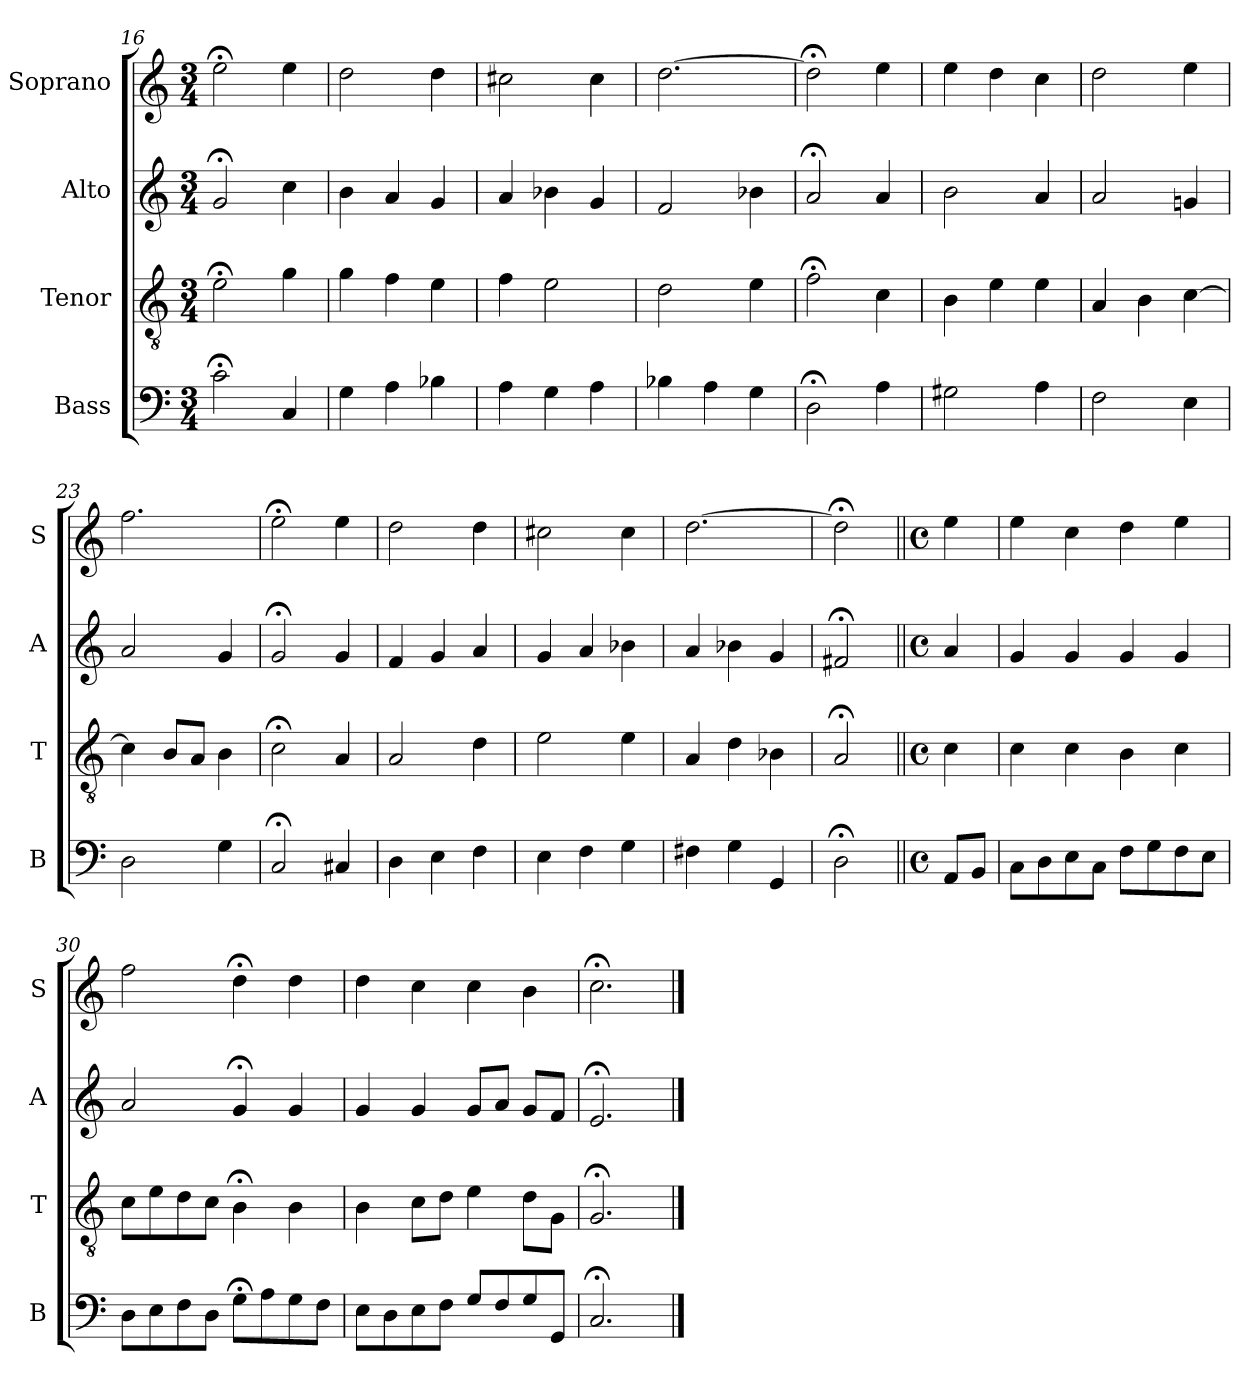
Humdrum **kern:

**kern	**kern	**kern	**kern
*part4	*part3	*part2	*part1
*staff4	*staff3	*staff2	*staff1
*I"Bass	*I"Tenor	*I"Alto	*I"Soprano
*I'B	*I'T	*I'A	*I'S
*clefF4	*clefGv2	*clefG2	*clefG2
*k[]	*k[]	*k[]	*k[]
*C:	*C:	*C:	*C:
*M3/4	*M3/4	*M3/4	*M3/4
=16	=16	=16	=16
2c;<	2e;<	2g;<	2ee;<
4C	4g	4cc	4ee
=17	=17	=17	=17
4G	4g	4b	2dd
4A	4f	4a	.
4B-X	4e	4g	4dd
=18	=18	=18	=18
4A	4f	4a	2cc#X
4G	2e	4b-X	.
4A	.	4g	4cc#
=19	=19	=19	=19
4B-X	2d	2f	[2.dd
4A	.	.	.
4G	4e	4b-X	.
=20	=20	=20	=20
2D;<	2f;<	2a;<	2dd;<]
4A	4c	4a	4ee
=21	=21	=21	=21
2G#X	4B	2b	4ee
.	4e	.	4dd
4A	4e	4a	4cc
=22	=22	=22	=22
2F	4A	2a	2dd
.	4B	.	.
4E	[4c	4gn	4ee
=23	=23	=23	=23
2D	4c]	2a	2.ff
.	8BL	.	.
.	8AJ	.	.
4G	4B	4g	.
=24	=24	=24	=24
2C;<	2c;<	2g;<	2ee;<
4C#X	4A	4g	4ee
=25	=25	=25	=25
4D	2A	4f	2dd
4E	.	4g	.
4F	4d	4a	4dd
=26	=26	=26	=26
4E	2e	4g	2cc#X
4F	.	4a	.
4G	4e	4b-X	4cc#
=27	=27	=27	=27
4F#Xi	4Ai	4a	[2.ddi
4Gi	4di	4b-X	.
4GG	4B-X	4g	.
=28	=28	=28	=28
2D;<	2A;<	2f#X;<i	2dd;<i]
=||	=||	=||	=||
*M4/4	*M4/4	*M4/4	*M4/4
*met(c)	*met(c)	*met(c)	*met(c)
8AAL	4c	4ai	4eei
8BBJ	.	.	.
=29	=29	=29	=29
8CL	4c	4g	4ee
8D	.	.	.
8E	4c	4g	4cc
8CJ	.	.	.
8FL	4B	4g	4dd
8G	.	.	.
8F	4c	4g	4ee
8EJ	.	.	.
=30	=30	=30	=30
8DL	8cL	2a	2ff
8E	8e	.	.
8F	8d	.	.
8DJ	8cJ	.	.
8G;<L	4B;<	4g;<	4dd;<
8A	.	.	.
8G	4B	4g	4dd
8FJ	.	.	.
=31	=31	=31	=31
8EL	4B	4g	4dd
8D	.	.	.
8E	8cL	4g	4cc
8FJ	8dJ	.	.
8GL	4e	8gL	4cc
8F	.	8aJ	.
8G	8dL	8gL	4b
8GGJ	8GJ	8fJ	.
=32	=32	=32	=32
2.C;<	2.G;<	2.e;<	2.cc;<
==	==	==	==
*-	*-	*-	*-
